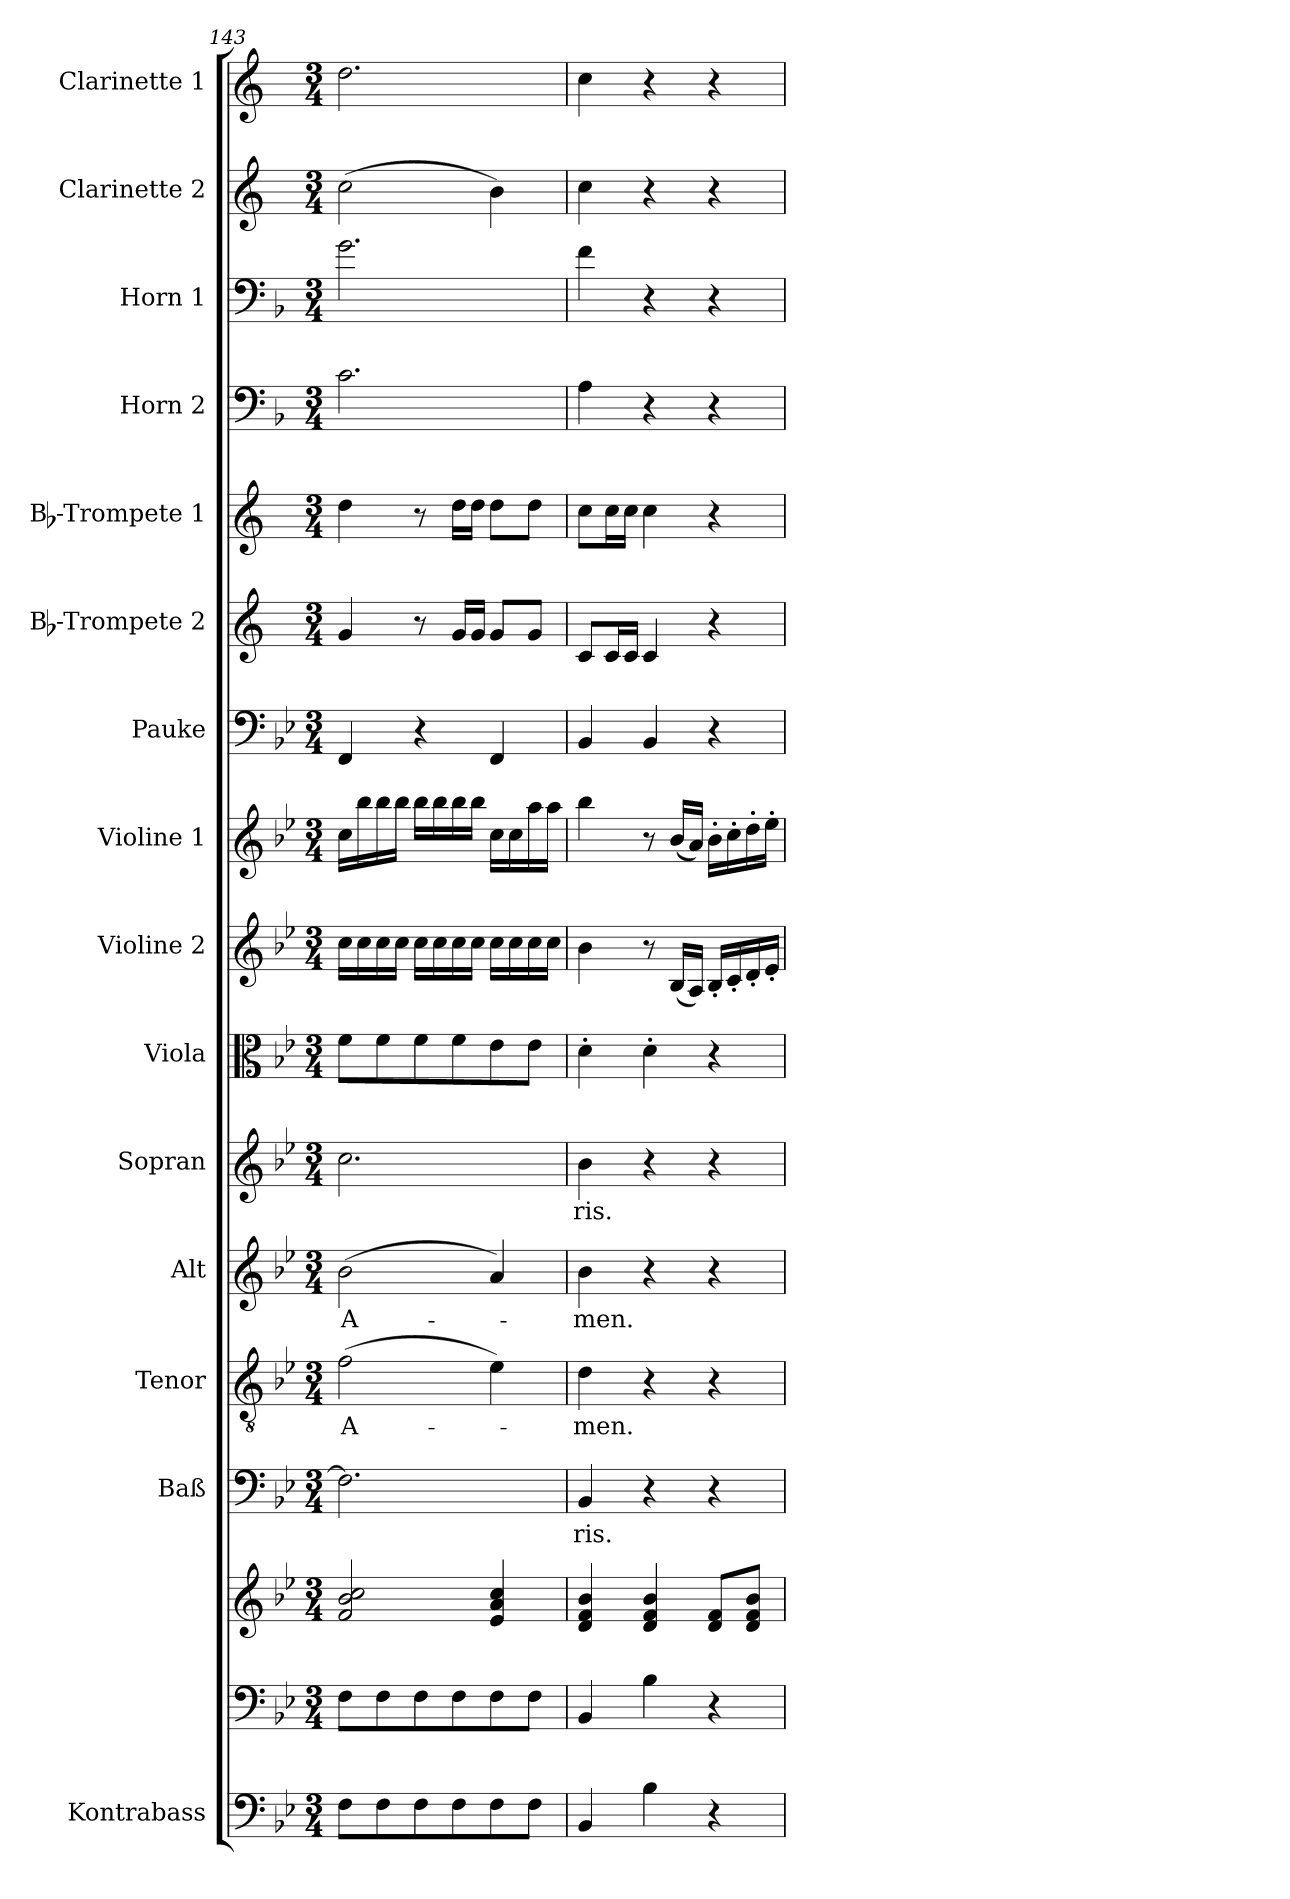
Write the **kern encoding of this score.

**kern	**kern	**kern	**kern	**text	**kern	**text	**kern	**text	**kern	**text	**kern	**kern	**kern	**kern	**kern	**kern	**kern	**kern	**kern	**kern
*part16	*part15	*part15	*part14	*part14	*part13	*part13	*part12	*part12	*part11	*part11	*part10	*part9	*part8	*part7	*part6	*part5	*part4	*part3	*part2	*part1
*staff17	*staff16	*staff15	*staff14	*staff14	*staff13	*staff13	*staff12	*staff12	*staff11	*staff11	*staff10	*staff9	*staff8	*staff7	*staff6	*staff5	*staff4	*staff3	*staff2	*staff1
*I"Kontrabass	*	*	*I"Baß	*	*I"Tenor	*	*I"Alt	*	*I"Sopran	*	*I"Viola	*I"Violine 2	*I"Violine 1	*I"Pauke	*I"Bb-Trompete 2	*I"Bb-Trompete 1	*I"Horn 2	*I"Horn 1	*I"Clarinette 2	*I"Clarinette 1
*I'Kb.	*	*	*I'Baß	*	*I'Ten	*	*I'Alt	*	*I'Sop	*	*I'Vla.	*I'Vln. 2	*I'Vln. 1	*I'Pk.	*I'Bb Trp. 2	*I'Bb Trp. 1	*I'Hrn. 2	*I'Hrn. 1	*I'Cl. 2	*I'Cl. 1
*clefF4	*clefF4	*clefG2	*clefF4	*	*clefGv2	*	*clefG2	*	*clefG2	*	*clefC3	*clefG2	*clefG2	*clefF4	*clefG2	*clefG2	*clefF4	*clefF4	*clefG2	*clefG2
*ITrd7c12	*	*	*	*	*	*	*	*	*	*	*	*	*	*	*ITrd1c2	*ITrd1c2	*ITrd4c7	*ITrd4c7	*ITrd1c2	*ITrd1c2
*k[b-e-]	*k[b-e-]	*k[b-e-]	*k[b-e-]	*	*k[b-e-]	*	*k[b-e-]	*	*k[b-e-]	*	*k[b-e-]	*k[b-e-]	*k[b-e-]	*k[b-e-]	*k[b-e-]	*k[b-e-]	*k[b-e-]	*k[b-e-]	*k[b-e-]	*k[b-e-]
*B-:	*B-:	*B-:	*B-:	*	*B-:	*	*B-:	*	*B-:	*	*B-:	*B-:	*B-:	*B-:	*B-:	*B-:	*B-:	*B-:	*B-:	*B-:
*M3/4	*M3/4	*M3/4	*M3/4	*	*M3/4	*	*M3/4	*	*M3/4	*	*M3/4	*M3/4	*M3/4	*M3/4	*M3/4	*M3/4	*M3/4	*M3/4	*M3/4	*M3/4
=143	=143	=143	=143	=143	=143	=143	=143	=143	=143	=143	=143	=143	=143	=143	=143	=143	=143	=143	=143	=143
!	!	!	!	!	!	!LO:LY:b	!	!LO:LY:b	!	!	!	!	!	!	!	!	!	!	!	!
8FF\L	8F\L	2f/ 2b-/ 2cc/	2.F\]	.	(>2f\	A-	(>2b-\	A-	2.cc\	.	8f\L	16cc\LL	16cc\LL	4FF/	4f/	4cc\	2.F\	2.c\	(>2b-\	2.cc\
.	.	.	.	.	.	.	.	.	.	.	.	16cc\	16bb-\	.	.	.	.	.	.	.
8FF\	8F\	.	.	.	.	.	.	.	.	.	8f\	16cc\	16bb-\	.	.	.	.	.	.	.
.	.	.	.	.	.	.	.	.	.	.	.	16cc\JJ	16bb-\JJ	.	.	.	.	.	.	.
8FF\	8F\	.	.	.	.	.	.	.	.	.	8f\	16cc\LL	16bb-\LL	4r	8r	8r	.	.	.	.
.	.	.	.	.	.	.	.	.	.	.	.	16cc\	16bb-\	.	.	.	.	.	.	.
8FF\	8F\	.	.	.	.	.	.	.	.	.	8f\	16cc\	16bb-\	.	16f/LL	16cc\LL	.	.	.	.
.	.	.	.	.	.	.	.	.	.	.	.	16cc\JJ	16bb-\JJ	.	16f/JJ	16cc\JJ	.	.	.	.
8FF\	8F\	4e-/ 4a/ 4cc/	.	.	4e-\)	.	4a/)	.	.	.	8e-\	16cc\LL	16cc\LL	4FF/	8f/L	8cc\L	.	.	4a\)	.
.	.	.	.	.	.	.	.	.	.	.	.	16cc\	16cc\	.	.	.	.	.	.	.
8FF\J	8F\J	.	.	.	.	.	.	.	.	.	8e-\J	16cc\	16aa\	.	8f/J	8cc\J	.	.	.	.
.	.	.	.	.	.	.	.	.	.	.	.	16cc\JJ	16aa\JJ	.	.	.	.	.	.	.
!!LO:PB:g=z
=144	=144	=144	=144	=144	=144	=144	=144	=144	=144	=144	=144	=144	=144	=144	=144	=144	=144	=144	=144	=144
!	!	!	!	!LO:LY:b	!	!LO:LY:b	!	!LO:LY:b	!	!LO:LY:b	!	!	!	!	!	!	!	!	!	!
4BBB-/	4BB-/	4d/ 4f/ 4b-/	4BB-/	-ris.	4d\	-men.	4b-\	-men.	4b-\	-ris.	4d'>\	4b-\	4bb-\	4BB-/	8B-/L	8b-\L	4D\	4B-\	4b-\	4b-\
.	.	.	.	.	.	.	.	.	.	.	.	.	.	.	16B-/L	16b-\L	.	.	.	.
.	.	.	.	.	.	.	.	.	.	.	.	.	.	.	16B-/JJ	16b-\JJ	.	.	.	.
4BB-\	4B-\	4d/ 4f/ 4b-/	4r	.	4r	.	4r	.	4r	.	4d'>\	8r	8r	4BB-/	4B-/	4b-\	4r	4r	4r	4r
.	.	.	.	.	.	.	.	.	.	.	.	(<16B-/LL	(<16b-/LL	.	.	.	.	.	.	.
.	.	.	.	.	.	.	.	.	.	.	.	16A/JJ)	16a/JJ)	.	.	.	.	.	.	.
4r	4r	8d/ 8f/L	4r	.	4r	.	4r	.	4r	.	4r	16B-'</LL	16b-'>\LL	4r	4r	4r	4r	4r	4r	4r
.	.	.	.	.	.	.	.	.	.	.	.	16c'</	16cc'>\	.	.	.	.	.	.	.
.	.	8d/ 8f/ 8b-/J	.	.	.	.	.	.	.	.	.	16d'</	16dd'>\	.	.	.	.	.	.	.
.	.	.	.	.	.	.	.	.	.	.	.	16e-'</JJ	16ee-'>\JJ	.	.	.	.	.	.	.
=	=	=	=	=	=	=	=	=	=	=	=	=	=	=	=	=	=	=	=	=
*-	*-	*-	*-	*-	*-	*-	*-	*-	*-	*-	*-	*-	*-	*-	*-	*-	*-	*-	*-	*-
